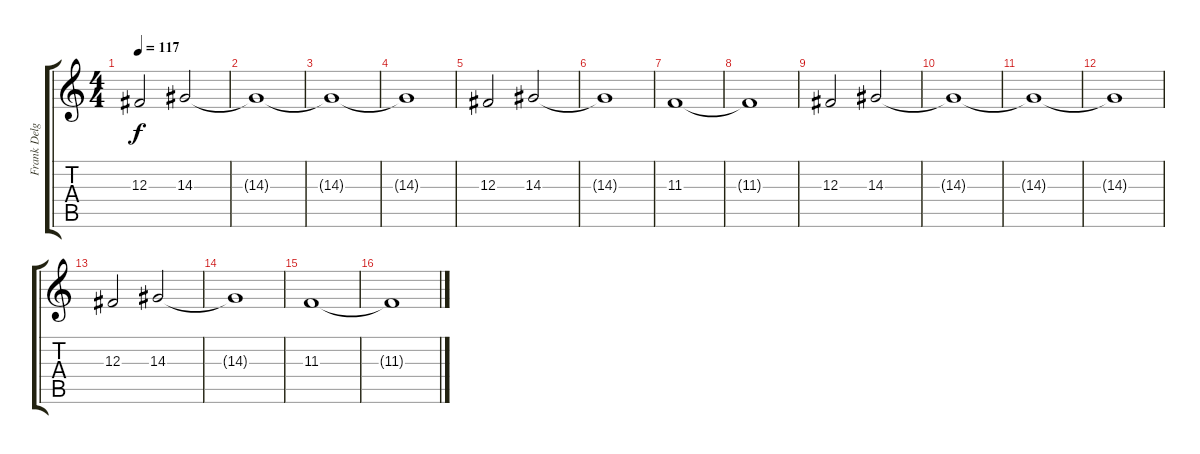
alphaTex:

\track ("Frank Delgado" "Frank Delg") {instrument pad7halo}
\staff {score tabs}
\tuning (Eb4 Bb3 Gb3 Db3 Ab2 Db2) {hide}
\ts (4 4)
\tempo 117
\clef g2
\ks c
12.3.2{dy f} 14.3.2 |
14.3{t}.1 |
14.3{t}.1 |
14.3{t}.1 |
12.3.2 14.3.2 |
14.3{t}.1 |
11.3.1 |
11.3{t}.1 |
12.3.2 14.3.2 |
14.3{t}.1 |
14.3{t}.1 |
14.3{t}.1 |
12.3.2 14.3.2 |
14.3{t}.1 |
11.3.1 |
11.3{t}.1
